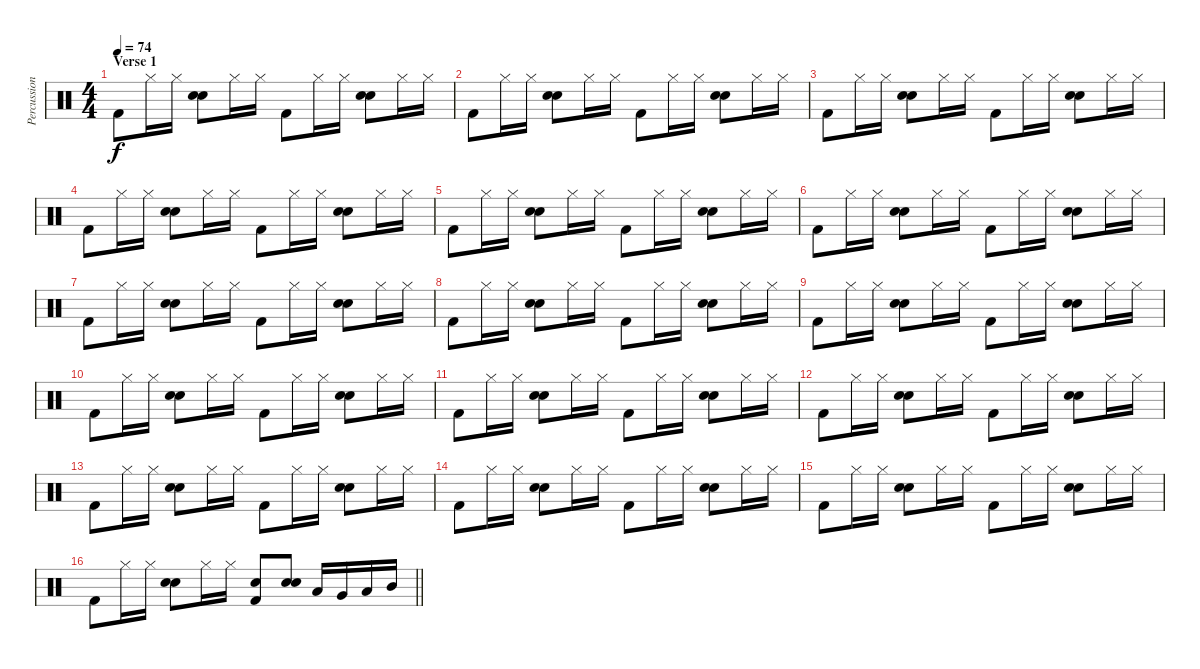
\track ("Percussion" "Percussion") {instrument percussion}
\staff {score}
\articulation defaults
\ts (4 4)
\section ("" "Verse 1")
\tempo 74
\clef neutral
\ks c "Kick (hit) 2".8{dy f volume 16} "Hi-Hat (closed)".16 "Hi-Hat (closed)".16
("Electric Snare (hit)" "Snare (hit) 2").8 "Hi-Hat (closed)".16 "Hi-Hat (closed)".16 "Kick (hit) 2".8 "Hi-Hat (closed)".16 "Hi-Hat (closed)".16 ("Electric Snare (hit)" "Snare (hit) 2").8 "Hi-Hat (closed)".16 "Hi-Hat (closed)".16 |
"Kick (hit) 2".8 "Hi-Hat (closed)".16 "Hi-Hat (closed)".16 ("Electric Snare (hit)" "Snare (hit) 2").8 "Hi-Hat (closed)".16 "Hi-Hat (closed)".16 "Kick (hit) 2".8 "Hi-Hat (closed)".16 "Hi-Hat (closed)".16 ("Electric Snare (hit)" "Snare (hit) 2").8 "Hi-Hat (closed)".16 "Hi-Hat (closed)".16 |
"Kick (hit) 2".8 "Hi-Hat (closed)".16 "Hi-Hat (closed)".16 ("Electric Snare (hit)" "Snare (hit) 2").8 "Hi-Hat (closed)".16 "Hi-Hat (closed)".16 "Kick (hit) 2".8 "Hi-Hat (closed)".16 "Hi-Hat (closed)".16 ("Electric Snare (hit)" "Snare (hit) 2").8 "Hi-Hat (closed)".16 "Hi-Hat (closed)".16 |
"Kick (hit) 2".8 "Hi-Hat (closed)".16 "Hi-Hat (closed)".16 ("Electric Snare (hit)" "Snare (hit) 2").8 "Hi-Hat (closed)".16 "Hi-Hat (closed)".16 "Kick (hit) 2".8 "Hi-Hat (closed)".16 "Hi-Hat (closed)".16 ("Electric Snare (hit)" "Snare (hit) 2").8 "Hi-Hat (closed)".16 "Hi-Hat (closed)".16 |
"Kick (hit) 2".8 "Hi-Hat (closed)".16 "Hi-Hat (closed)".16 ("Electric Snare (hit)" "Snare (hit) 2").8 "Hi-Hat (closed)".16 "Hi-Hat (closed)".16 "Kick (hit) 2".8 "Hi-Hat (closed)".16 "Hi-Hat (closed)".16 ("Electric Snare (hit)" "Snare (hit) 2").8 "Hi-Hat (closed)".16 "Hi-Hat (closed)".16 |
"Kick (hit) 2".8 "Hi-Hat (closed)".16 "Hi-Hat (closed)".16 ("Electric Snare (hit)" "Snare (hit) 2").8 "Hi-Hat (closed)".16 "Hi-Hat (closed)".16 "Kick (hit) 2".8 "Hi-Hat (closed)".16 "Hi-Hat (closed)".16 ("Electric Snare (hit)" "Snare (hit) 2").8 "Hi-Hat (closed)".16 "Hi-Hat (closed)".16 |
"Kick (hit) 2".8 "Hi-Hat (closed)".16 "Hi-Hat (closed)".16 ("Electric Snare (hit)" "Snare (hit) 2").8 "Hi-Hat (closed)".16 "Hi-Hat (closed)".16 "Kick (hit) 2".8 "Hi-Hat (closed)".16 "Hi-Hat (closed)".16 ("Electric Snare (hit)" "Snare (hit) 2").8 "Hi-Hat (closed)".16 "Hi-Hat (closed)".16 |
"Kick (hit) 2".8 "Hi-Hat (closed)".16 "Hi-Hat (closed)".16 ("Electric Snare (hit)" "Snare (hit) 2").8 "Hi-Hat (closed)".16 "Hi-Hat (closed)".16 "Kick (hit) 2".8 "Hi-Hat (closed)".16 "Hi-Hat (closed)".16 ("Electric Snare (hit)" "Snare (hit) 2").8 "Hi-Hat (closed)".16 "Hi-Hat (closed)".16 |
"Kick (hit) 2".8 "Hi-Hat (closed)".16 "Hi-Hat (closed)".16 ("Electric Snare (hit)" "Snare (hit) 2").8 "Hi-Hat (closed)".16 "Hi-Hat (closed)".16 "Kick (hit) 2".8 "Hi-Hat (closed)".16 "Hi-Hat (closed)".16 ("Electric Snare (hit)" "Snare (hit) 2").8 "Hi-Hat (closed)".16 "Hi-Hat (closed)".16 |
"Kick (hit) 2".8 "Hi-Hat (closed)".16 "Hi-Hat (closed)".16 ("Electric Snare (hit)" "Snare (hit) 2").8 "Hi-Hat (closed)".16 "Hi-Hat (closed)".16 "Kick (hit) 2".8 "Hi-Hat (closed)".16 "Hi-Hat (closed)".16 ("Electric Snare (hit)" "Snare (hit) 2").8 "Hi-Hat (closed)".16 "Hi-Hat (closed)".16 |
"Kick (hit) 2".8 "Hi-Hat (closed)".16 "Hi-Hat (closed)".16 ("Electric Snare (hit)" "Snare (hit) 2").8 "Hi-Hat (closed)".16 "Hi-Hat (closed)".16 "Kick (hit) 2".8 "Hi-Hat (closed)".16 "Hi-Hat (closed)".16 ("Electric Snare (hit)" "Snare (hit) 2").8 "Hi-Hat (closed)".16 "Hi-Hat (closed)".16 |
"Kick (hit) 2".8 "Hi-Hat (closed)".16 "Hi-Hat (closed)".16 ("Electric Snare (hit)" "Snare (hit) 2").8 "Hi-Hat (closed)".16 "Hi-Hat (closed)".16 "Kick (hit) 2".8 "Hi-Hat (closed)".16 "Hi-Hat (closed)".16 ("Electric Snare (hit)" "Snare (hit) 2").8 "Hi-Hat (closed)".16 "Hi-Hat (closed)".16 |
"Kick (hit) 2".8 "Hi-Hat (closed)".16 "Hi-Hat (closed)".16 ("Electric Snare (hit)" "Snare (hit) 2").8 "Hi-Hat (closed)".16 "Hi-Hat (closed)".16 "Kick (hit) 2".8 "Hi-Hat (closed)".16 "Hi-Hat (closed)".16 ("Electric Snare (hit)" "Snare (hit) 2").8 "Hi-Hat (closed)".16 "Hi-Hat (closed)".16 |
"Kick (hit) 2".8 "Hi-Hat (closed)".16 "Hi-Hat (closed)".16 ("Electric Snare (hit)" "Snare (hit) 2").8 "Hi-Hat (closed)".16 "Hi-Hat (closed)".16 "Kick (hit) 2".8 "Hi-Hat (closed)".16 "Hi-Hat (closed)".16 ("Electric Snare (hit)" "Snare (hit) 2").8 "Hi-Hat (closed)".16 "Hi-Hat (closed)".16 |
"Kick (hit) 2".8 "Hi-Hat (closed)".16 "Hi-Hat (closed)".16 ("Electric Snare (hit)" "Snare (hit) 2").8 "Hi-Hat (closed)".16 "Hi-Hat (closed)".16 "Kick (hit) 2".8 "Hi-Hat (closed)".16 "Hi-Hat (closed)".16 ("Electric Snare (hit)" "Snare (hit) 2").8 "Hi-Hat (closed)".16 "Hi-Hat (closed)".16 |
\barLineRight lightlight "Kick (hit) 2".8 "Hi-Hat (closed)".16 "Hi-Hat (closed)".16
("Electric Snare (hit)" "Snare (hit) 2").8 "Hi-Hat (closed)".16 "Hi-Hat (closed)".16 ("Snare (hit) 2" "Kick (hit) 2").8 ("Electric Snare (hit)" "Snare (hit) 2").8 "Low Floor Tom (hit)".16 "Very Low Tom (hit)".16 "Low Tom (hit)".16 "Mid Tom (hit)".16
